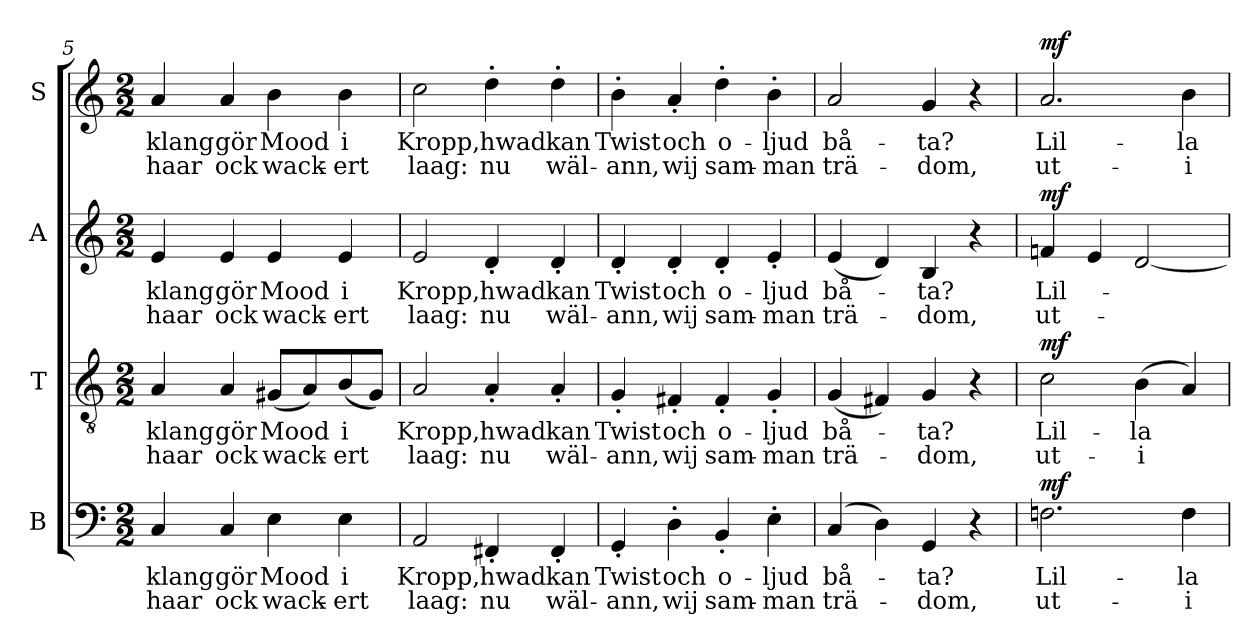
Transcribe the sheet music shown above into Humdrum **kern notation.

**kern	**text	**text	**dynam	**kern	**text	**text	**dynam	**kern	**text	**text	**dynam	**kern	**text	**text	**dynam
*part4	*part4	*part4	*part4	*part3	*part3	*part3	*part3	*part2	*part2	*part2	*part2	*part1	*part1	*part1	*part1
*staff4	*staff4	*staff4	*staff4	*staff3	*staff3	*staff3	*staff3	*staff2	*staff2	*staff2	*staff2	*staff1	*staff1	*staff1	*staff1
*I"B	*	*	*	*I"T	*	*	*	*I"A	*	*	*	*I"S	*	*	*
*clefF4	*	*	*	*clefGv2	*	*	*	*clefG2	*	*	*	*clefG2	*	*	*
*k[]	*	*	*	*k[]	*	*	*	*k[]	*	*	*	*k[]	*	*	*
*C:	*	*	*	*C:	*	*	*	*C:	*	*	*	*C:	*	*	*
*M2/2	*	*	*	*M2/2	*	*	*	*M2/2	*	*	*	*M2/2	*	*	*
=5	=5	=5	=5	=5	=5	=5	=5	=5	=5	=5	=5	=5	=5	=5	=5
!	!LO:LY:b	!LO:LY:b	!	!	!	!	!	!	!	!	!	!	!	!	!
!	!	!	!	!	!LO:LY:b	!LO:LY:b	!	!	!	!	!	!	!	!	!
!	!	!	!	!	!	!	!	!	!LO:LY:b	!LO:LY:b	!	!	!	!	!
!	!	!	!	!	!	!	!	!	!	!	!	!	!LO:LY:b	!LO:LY:b	!
4C/	-klang	haar	.	4A/	-klang	haar	.	4e/	-klang	haar	.	4a/	-klang	haar	.
!	!LO:LY:b	!LO:LY:b	!	!	!	!	!	!	!	!	!	!	!	!	!
!	!	!	!	!	!LO:LY:b	!LO:LY:b	!	!	!	!	!	!	!	!	!
!	!	!	!	!	!	!	!	!	!LO:LY:b	!LO:LY:b	!	!	!	!	!
!	!	!	!	!	!	!	!	!	!	!	!	!	!LO:LY:b	!LO:LY:b	!
4C/	gör	ock	.	4A/	gör	ock	.	4e/	gör	ock	.	4a/	gör	ock	.
!	!LO:LY:b	!LO:LY:b	!	!	!	!	!	!	!	!	!	!	!	!	!
!	!	!	!	!	!LO:LY:b	!LO:LY:b	!	!	!	!	!	!	!	!	!
!	!	!	!	!	!	!	!	!	!LO:LY:b	!LO:LY:b	!	!	!	!	!
!	!	!	!	!	!	!	!	!	!	!	!	!	!LO:LY:b	!LO:LY:b	!
4E\	Mood	wack-	.	(<8G#X/L	Mood	wack-	.	4e/	Mood	wack-	.	4b\	Mood	wack-	.
.	.	.	.	8A/)	.	.	.	.	.	.	.	.	.	.	.
!	!LO:LY:b	!LO:LY:b	!	!	!	!	!	!	!	!	!	!	!	!	!
!	!	!	!	!	!LO:LY:b	!LO:LY:b	!	!	!	!	!	!	!	!	!
!	!	!	!	!	!	!	!	!	!LO:LY:b	!LO:LY:b	!	!	!	!	!
!	!	!	!	!	!	!	!	!	!	!	!	!	!LO:LY:b	!LO:LY:b	!
4E\	i	-ert	.	(<8B/	i	-ert	.	4e/	i	-ert	.	4b\	i	-ert	.
.	.	.	.	8G#/J)	.	.	.	.	.	.	.	.	.	.	.
!!LO:LB:g=z
=6	=6	=6	=6	=6	=6	=6	=6	=6	=6	=6	=6	=6	=6	=6	=6
!	!LO:LY:b	!LO:LY:b	!	!	!	!	!	!	!	!	!	!	!	!	!
!	!	!	!	!	!LO:LY:b	!LO:LY:b	!	!	!	!	!	!	!	!	!
!	!	!	!	!	!	!	!	!	!LO:LY:b	!LO:LY:b	!	!	!	!	!
!	!	!	!	!	!	!	!	!	!	!	!	!	!LO:LY:b	!LO:LY:b	!
2AA/	Kropp,	laag:	.	2A/	Kropp,	laag:	.	2e/	Kropp,	laag:	.	2cc\	Kropp,	laag:	.
!	!LO:LY:b	!LO:LY:b	!	!	!	!	!	!	!	!	!	!	!	!	!
!	!	!	!	!	!LO:LY:b	!LO:LY:b	!	!	!	!	!	!	!	!	!
!	!	!	!	!	!	!	!	!	!LO:LY:b	!LO:LY:b	!	!	!	!	!
!	!	!	!	!	!	!	!	!	!	!	!	!	!LO:LY:b	!LO:LY:b	!
4FF#X'</	hwad	nu	.	4A'</	hwad	nu	.	4d'</	hwad	nu	.	4dd'>\	hwad	nu	.
!	!LO:LY:b	!LO:LY:b	!	!	!	!	!	!	!	!	!	!	!	!	!
!	!	!	!	!	!LO:LY:b	!LO:LY:b	!	!	!	!	!	!	!	!	!
!	!	!	!	!	!	!	!	!	!LO:LY:b	!LO:LY:b	!	!	!	!	!
!	!	!	!	!	!	!	!	!	!	!	!	!	!LO:LY:b	!LO:LY:b	!
4FF#'</	kan	wäl-	.	4A'</	kan	wäl-	.	4d'</	kan	wäl-	.	4dd'>\	kan	wäl-	.
=7	=7	=7	=7	=7	=7	=7	=7	=7	=7	=7	=7	=7	=7	=7	=7
!	!LO:LY:b	!LO:LY:b	!	!	!	!	!	!	!	!	!	!	!	!	!
!	!	!	!	!	!LO:LY:b	!LO:LY:b	!	!	!	!	!	!	!	!	!
!	!	!	!	!	!	!	!	!	!LO:LY:b	!LO:LY:b	!	!	!	!	!
!	!	!	!	!	!	!	!	!	!	!	!	!	!LO:LY:b	!LO:LY:b	!
4GG'</	Twist	-ann,	.	4G'</	Twist	-ann,	.	4d'</	Twist	-ann,	.	4b'>\	Twist	-ann,	.
!	!LO:LY:b	!LO:LY:b	!	!	!	!	!	!	!	!	!	!	!	!	!
!	!	!	!	!	!LO:LY:b	!LO:LY:b	!	!	!	!	!	!	!	!	!
!	!	!	!	!	!	!	!	!	!LO:LY:b	!LO:LY:b	!	!	!	!	!
!	!	!	!	!	!	!	!	!	!	!	!	!	!LO:LY:b	!LO:LY:b	!
4D'>\	och	wij	.	4F#X'</	och	wij	.	4d'</	och	wij	.	4a'</	och	wij	.
!	!LO:LY:b	!LO:LY:b	!	!	!	!	!	!	!	!	!	!	!	!	!
!	!	!	!	!	!LO:LY:b	!LO:LY:b	!	!	!	!	!	!	!	!	!
!	!	!	!	!	!	!	!	!	!LO:LY:b	!LO:LY:b	!	!	!	!	!
!	!	!	!	!	!	!	!	!	!	!	!	!	!LO:LY:b	!LO:LY:b	!
4BB'</	o-	sam-	.	4F#'</	o-	sam-	.	4d'</	o-	sam-	.	4dd'>\	o-	sam-	.
!	!LO:LY:b	!LO:LY:b	!	!	!	!	!	!	!	!	!	!	!	!	!
!	!	!	!	!	!LO:LY:b	!LO:LY:b	!	!	!	!	!	!	!	!	!
!	!	!	!	!	!	!	!	!	!LO:LY:b	!LO:LY:b	!	!	!	!	!
!	!	!	!	!	!	!	!	!	!	!	!	!	!LO:LY:b	!LO:LY:b	!
4E'>\	-ljud	-man	.	4G'</	-ljud	-man	.	4e'</	-ljud	-man	.	4b'>\	-ljud	-man	.
=8	=8	=8	=8	=8	=8	=8	=8	=8	=8	=8	=8	=8	=8	=8	=8
!	!LO:LY:b	!LO:LY:b	!	!	!	!	!	!	!	!	!	!	!	!	!
!	!	!	!	!	!LO:LY:b	!LO:LY:b	!	!	!	!	!	!	!	!	!
!	!	!	!	!	!	!	!	!	!LO:LY:b	!LO:LY:b	!	!	!	!	!
!	!	!	!	!	!	!	!	!	!	!	!	!	!LO:LY:b	!LO:LY:b	!
(>4C/	bå-	trä-	.	(<4G/	bå-	trä-	.	(<4e/	bå-	trä-	.	2a/	bå-	trä-	.
4D\)	.	.	.	4F#X/)	.	.	.	4d/)	.	.	.	.	.	.	.
!	!LO:LY:b	!LO:LY:b	!	!	!	!	!	!	!	!	!	!	!	!	!
!	!	!	!	!	!LO:LY:b	!LO:LY:b	!	!	!	!	!	!	!	!	!
!	!	!	!	!	!	!	!	!	!LO:LY:b	!LO:LY:b	!	!	!	!	!
!	!	!	!	!	!	!	!	!	!	!	!	!	!LO:LY:b	!LO:LY:b	!
4GG/	-ta?	-dom,	.	4G/	-ta?	-dom,	.	4B/	-ta?	-dom,	.	4g/	-ta?	-dom,	.
4r	.	.	.	4r	.	.	.	4r	.	.	.	4r	.	.	.
=9	=9	=9	=9	=9	=9	=9	=9	=9	=9	=9	=9	=9	=9	=9	=9
!	!LO:LY:b	!LO:LY:b	!	!	!	!	!	!	!	!	!	!	!	!	!
!	!	!	!	!	!LO:LY:b	!LO:LY:b	!	!	!	!	!	!	!	!	!
!	!	!	!	!	!	!	!	!	!LO:LY:b	!LO:LY:b	!	!	!	!	!
!	!	!	!LO:DY:a	!	!	!	!LO:DY:a	!	!	!	!LO:DY:a	!	!LO:LY:b	!LO:LY:b	!LO:DY:a
2.Fni\	Lil-	ut-	mf	2c\	Lil-	ut-	mf	4fni/	Lil-	ut-	mf	2.a/	Lil-	ut-	mf
.	.	.	.	.	.	.	.	4e/	.	.	.	.	.	.	.
!	!	!	!	!	!LO:LY:b	!LO:LY:b	!	!	!	!	!	!	!	!	!
.	.	.	.	(>4B\	-la	-i	.	[2d/	.	.	.	.	.	.	.
!	!LO:LY:b	!LO:LY:b	!	!	!	!	!	!	!	!	!	!	!	!	!
!	!	!	!	!	!	!	!	!	!	!	!	!	!LO:LY:b	!LO:LY:b	!
4F\	-la	-i	.	4A/)	.	.	.	.	.	.	.	4b\	-la	-i	.
=	=	=	=	=	=	=	=	=	=	=	=	=	=	=	=
*-	*-	*-	*-	*-	*-	*-	*-	*-	*-	*-	*-	*-	*-	*-	*-
